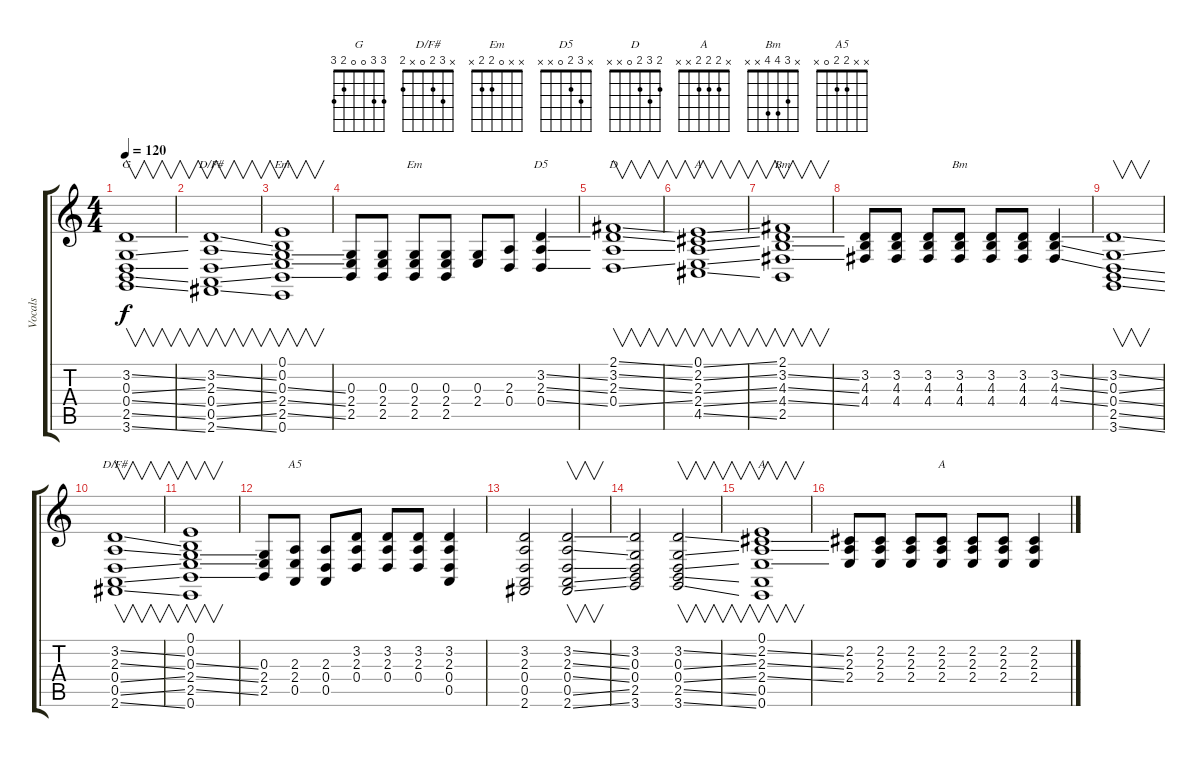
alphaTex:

\track ("Vocals" "Vocals") {instrument acousticgrandpiano}
\staff {score tabs}
\tuning (E4 B3 G3 D3 A2 E2) {hide}
\chord ("G" 3 3 0 0 2 3)
\chord ("D/F#" x 3 2 0 0 2)
\chord ("Em" 0 0 0 2 2 0)
\chord ("Em" x x 0 2 2 x)
\chord ("D5" x 3 2 0 x x)
\chord ("D" 2 3 2 0 x x)
\chord ("A" 0 2 2 2 4 x)
\chord ("Bm" 2 3 4 4 2 x)
\chord ("Bm" x 3 4 4 x x)
\chord ("D/F#" x 3 2 0 x 2)
\chord ("A5" x x 2 2 0 x)
\chord ("A" 0 2 2 2 0 0)
\chord ("A" x 2 2 2 x x)
\ts (4 4)
\tempo 120
\clef g2
\ks c
(3.2{ss} 0.3{ss} 0.4{ss} 2.5{ss} 3.6{ss}).1{v ch "G" dy f} |
(3.2{ss} 2.3{ss} 0.4{ss} 0.5{ss} 2.6{ss}).1{v ch "D/F#"} |
(0.1 0.2 0.3{ss} 2.4{ss} 2.5{ss} 0.6).1{v ch "Em"} |
(0.3 2.4 2.5).8 (0.3 2.4 2.5).8 (0.3 2.4 2.5).8{ch "Em"} (0.3 2.4 2.5).8 (0.3 2.4).8 (2.3 0.4).8 (3.2{ss} 2.3{ss} 0.4{ss}).4{ch "D5"} |
(2.1{ss} 3.2{ss} 2.3{ss} 0.4{ss}).1{v ch "D"} |
(0.1{ss} 2.2{ss} 2.3{ss} 2.4{ss} 4.5{ss}).1{v ch "A"} |
(2.1 3.2{ss} 4.3{ss} 4.4{ss} 2.5).1{v ch "Bm"} |
(3.2 4.3 4.4).8 (3.2 4.3 4.4).8 (3.2 4.3 4.4).8 (3.2 4.3 4.4).8{ch "Bm"} (3.2 4.3 4.4).8 (3.2 4.3 4.4).8 (3.2{ss} 4.3{ss} 4.4{ss}).4 |
(3.2{ss} 0.3{ss} 0.4{ss} 2.5{ss} 3.6{ss}).1{v} |
(3.2{ss} 2.3{ss} 0.4{ss} 0.5{ss} 2.6{ss}).1{v ch "D/F#"} |
(0.1 0.2 0.3{ss} 2.4{ss} 2.5{ss} 0.6).1{v} |
(0.3 2.4 2.5).8 (2.3 2.4 0.5).8{ch "A5"} (2.3 0.4 0.5).8 (3.2 2.3 0.4).8 (3.2 2.3 0.4).8 (3.2 2.3 0.4).8 (3.2 2.3 0.4 0.5).4 |
(3.2 2.3 0.4 0.5 2.6).2 (3.2{ss} 2.3{ss} 0.4{ss} 0.5{ss} 2.6{ss}).2{v} |
(3.2 0.3 0.4 2.5 3.6).2 (3.2{ss} 0.3{ss} 0.4{ss} 2.5{ss} 3.6{ss}).2{v} |
(0.1 2.2{ss} 2.3{ss} 2.4{ss} 0.5 0.6).1{v ch "A"} |
(2.2 2.3 2.4).8 (2.2 2.3 2.4).8 (2.2 2.3 2.4).8 (2.2 2.3 2.4).8{ch "A"} (2.2 2.3 2.4).8 (2.2 2.3 2.4).8 (2.2{ss} 2.3{ss} 2.4{ss}).4
